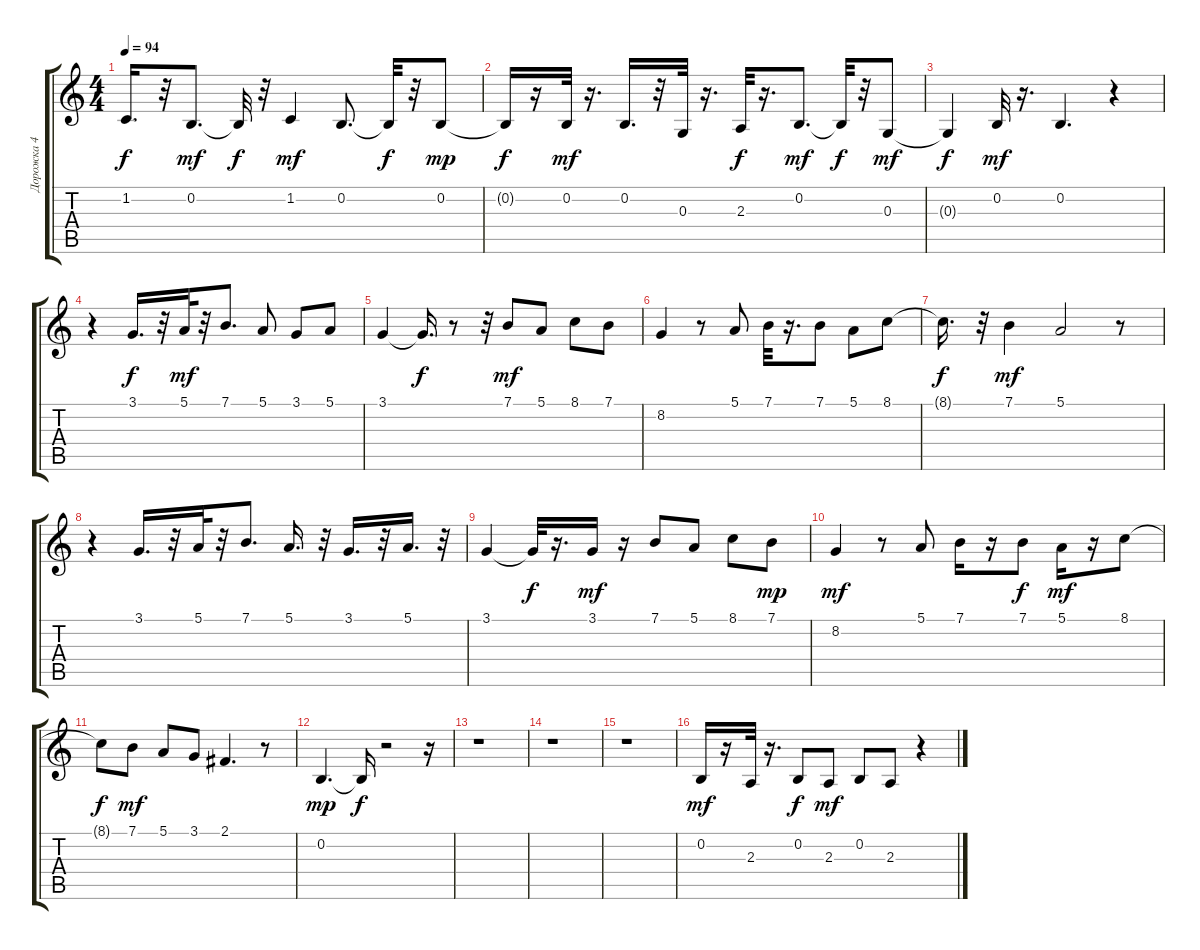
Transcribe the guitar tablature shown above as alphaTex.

\track ("Дорожка 4" "Дорожка 4") {instrument cello}
\staff {score tabs}
\tuning (E4 B3 G3 D3 A2 E2) {hide}
\ts (4 4)
\tempo 94
\clef g2
\ks c
1.2{t}.16{d dy f} r.32 0.2.8{d dy mf} 0.2{t}.32{dy f} r.32 1.2.4{dy mf} 0.2.8{d} 0.2{t}.32{dy f} r.32 0.2.8{dy mp} |
0.2{t}.16{dy f} r.16 0.2.32{dy mf} r.16{d} 0.2.16{d} r.32 0.3.32 r.16{d} 2.3.32{dy f} r.16{d} 0.2.8{d dy mf} 0.2{t}.32{dy f} r.32 0.3.8{dy mf} |
0.3{t}.4{dy f} 0.2.32{dy mf} r.16{d} 0.2.4{d} r.4 |
r.4 3.1.16{d dy f} r.32 5.1.32{dy mf} r.32 7.1.8{d} 5.1.8 3.1.8 5.1.8 |
3.1.4 3.1{t}.16{d dy f} r.8 r.32 7.1.8{dy mf} 5.1.8 8.1.8 7.1.8 |
8.2.4 r.8 5.1.8 7.1.32 r.16{d} 7.1.8 5.1.8 8.1.8 |
8.1{t}.16{d dy f} r.32 7.1.4{dy mf} 5.1.2 r.8 |
r.4 3.1.16{d} r.32 5.1.32 r.32 7.1.8{d} 5.1.16{d} r.32 3.1.16{d} r.32 5.1.16{d} r.32 |
3.1.4 3.1{t}.32{dy f} r.16{d} 3.1.16{dy mf} r.16 7.1.8 5.1.8 8.1.8 7.1.8{dy mp} |
8.2.4{dy mf} r.8 5.1.8 7.1.16 r.16 7.1.8{dy f} 5.1.16{dy mf} r.16 8.1.8 |
8.1{t}.8{dy f} 7.1.8{dy mf} 5.1.8 3.1.8 2.1.4{d} r.8 |
0.2.4{d dy mp} 0.2{t}.16{dy f} r.2 r.16 |
r.1 |
r.1 |
r.1 |
0.2.16{dy mf} r.16 2.3.32 r.16{d} 0.2.8{dy f} 2.3.8{dy mf} 0.2.8 2.3.8 r.4
